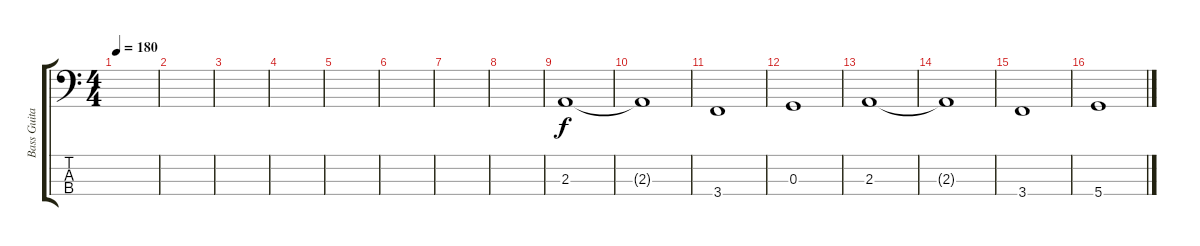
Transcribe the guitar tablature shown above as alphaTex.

\track ("Bass Guitar" "Bass Guita") {instrument electricbassfinger}
\staff {score tabs}
\tuning (F2 C2 G1 D1) {hide}
\ts (4 4)
\tempo 180
\clef f4
\ks c
|
|
|
|
|
|
|
|
2.3.1 |
2.3{t}.1 |
3.4.1 |
0.3.1 |
2.3.1 |
2.3{t}.1 |
3.4.1 |
5.4.1
